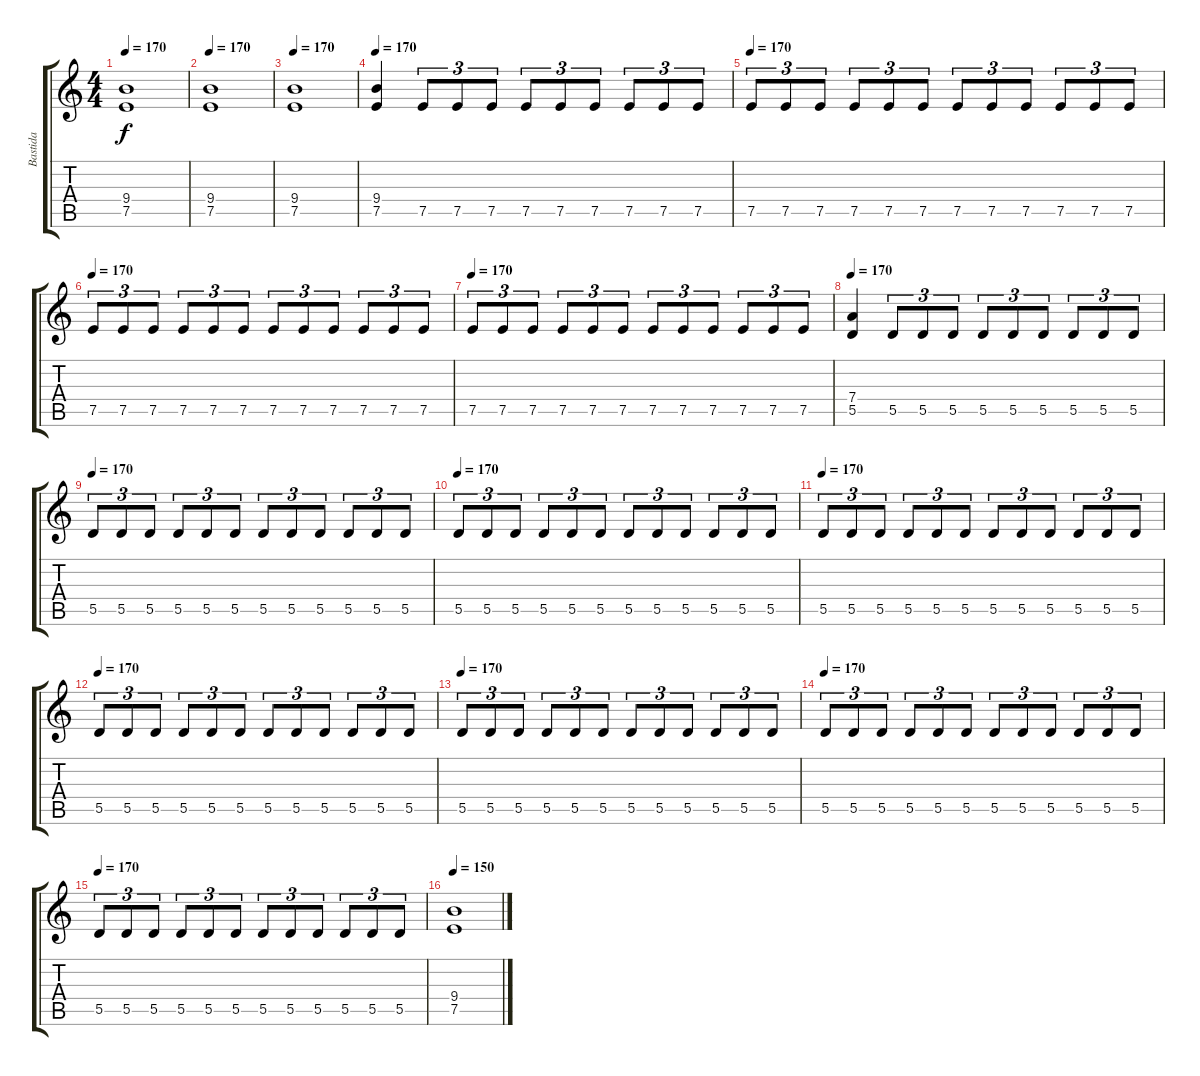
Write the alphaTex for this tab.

\track ("Bastida" "Bastida") {instrument overdrivenguitar}
\staff {score tabs}
\tuning (E4 B3 G3 D3 A2 E2) {hide}
\ts (4 4)
\tempo 170
\clef g2
\ks c
(9.4 7.5).1{dy f} |
\tempo 170
(9.4 7.5).1 |
\tempo 170
(9.4 7.5).1 |
\tempo 170
(9.4 7.5).4 7.5.8{tu (3 2)} 7.5.8{tu (3 2)} 7.5.8{tu (3 2)} 7.5.8{tu (3 2)} 7.5.8{tu (3 2)} 7.5.8{tu (3 2)} 7.5.8{tu (3 2)} 7.5.8{tu (3 2)} 7.5.8{tu (3 2)} |
\tempo 170
7.5.8{tu (3 2)} 7.5.8{tu (3 2)} 7.5.8{tu (3 2)} 7.5.8{tu (3 2)} 7.5.8{tu (3 2)} 7.5.8{tu (3 2)} 7.5.8{tu (3 2)} 7.5.8{tu (3 2)} 7.5.8{tu (3 2)} 7.5.8{tu (3 2)} 7.5.8{tu (3 2)} 7.5.8{tu (3 2)} |
\tempo 170
7.5.8{tu (3 2)} 7.5.8{tu (3 2)} 7.5.8{tu (3 2)} 7.5.8{tu (3 2)} 7.5.8{tu (3 2)} 7.5.8{tu (3 2)} 7.5.8{tu (3 2)} 7.5.8{tu (3 2)} 7.5.8{tu (3 2)} 7.5.8{tu (3 2)} 7.5.8{tu (3 2)} 7.5.8{tu (3 2)} |
\tempo 170
7.5.8{tu (3 2)} 7.5.8{tu (3 2)} 7.5.8{tu (3 2)} 7.5.8{tu (3 2)} 7.5.8{tu (3 2)} 7.5.8{tu (3 2)} 7.5.8{tu (3 2)} 7.5.8{tu (3 2)} 7.5.8{tu (3 2)} 7.5.8{tu (3 2)} 7.5.8{tu (3 2)} 7.5.8{tu (3 2)} |
\tempo 170
(7.4 5.5).4 5.5.8{tu (3 2)} 5.5.8{tu (3 2)} 5.5.8{tu (3 2)} 5.5.8{tu (3 2)} 5.5.8{tu (3 2)} 5.5.8{tu (3 2)} 5.5.8{tu (3 2)} 5.5.8{tu (3 2)} 5.5.8{tu (3 2)} |
\tempo 170
5.5.8{tu (3 2)} 5.5.8{tu (3 2)} 5.5.8{tu (3 2)} 5.5.8{tu (3 2)} 5.5.8{tu (3 2)} 5.5.8{tu (3 2)} 5.5.8{tu (3 2)} 5.5.8{tu (3 2)} 5.5.8{tu (3 2)} 5.5.8{tu (3 2)} 5.5.8{tu (3 2)} 5.5.8{tu (3 2)} |
\tempo 170
5.5.8{tu (3 2)} 5.5.8{tu (3 2)} 5.5.8{tu (3 2)} 5.5.8{tu (3 2)} 5.5.8{tu (3 2)} 5.5.8{tu (3 2)} 5.5.8{tu (3 2)} 5.5.8{tu (3 2)} 5.5.8{tu (3 2)} 5.5.8{tu (3 2)} 5.5.8{tu (3 2)} 5.5.8{tu (3 2)} |
\tempo 170
5.5.8{tu (3 2)} 5.5.8{tu (3 2)} 5.5.8{tu (3 2)} 5.5.8{tu (3 2)} 5.5.8{tu (3 2)} 5.5.8{tu (3 2)} 5.5.8{tu (3 2)} 5.5.8{tu (3 2)} 5.5.8{tu (3 2)} 5.5.8{tu (3 2)} 5.5.8{tu (3 2)} 5.5.8{tu (3 2)} |
\tempo 170
5.5.8{tu (3 2)} 5.5.8{tu (3 2)} 5.5.8{tu (3 2)} 5.5.8{tu (3 2)} 5.5.8{tu (3 2)} 5.5.8{tu (3 2)} 5.5.8{tu (3 2)} 5.5.8{tu (3 2)} 5.5.8{tu (3 2)} 5.5.8{tu (3 2)} 5.5.8{tu (3 2)} 5.5.8{tu (3 2)} |
\tempo 170
5.5.8{tu (3 2)} 5.5.8{tu (3 2)} 5.5.8{tu (3 2)} 5.5.8{tu (3 2)} 5.5.8{tu (3 2)} 5.5.8{tu (3 2)} 5.5.8{tu (3 2)} 5.5.8{tu (3 2)} 5.5.8{tu (3 2)} 5.5.8{tu (3 2)} 5.5.8{tu (3 2)} 5.5.8{tu (3 2)} |
\tempo 170
5.5.8{tu (3 2)} 5.5.8{tu (3 2)} 5.5.8{tu (3 2)} 5.5.8{tu (3 2)} 5.5.8{tu (3 2)} 5.5.8{tu (3 2)} 5.5.8{tu (3 2)} 5.5.8{tu (3 2)} 5.5.8{tu (3 2)} 5.5.8{tu (3 2)} 5.5.8{tu (3 2)} 5.5.8{tu (3 2)} |
\tempo 170
5.5.8{tu (3 2)} 5.5.8{tu (3 2)} 5.5.8{tu (3 2)} 5.5.8{tu (3 2)} 5.5.8{tu (3 2)} 5.5.8{tu (3 2)} 5.5.8{tu (3 2)} 5.5.8{tu (3 2)} 5.5.8{tu (3 2)} 5.5.8{tu (3 2)} 5.5.8{tu (3 2)} 5.5.8{tu (3 2)} |
\section ("" "")
\tempo 150
(9.4 7.5).1
